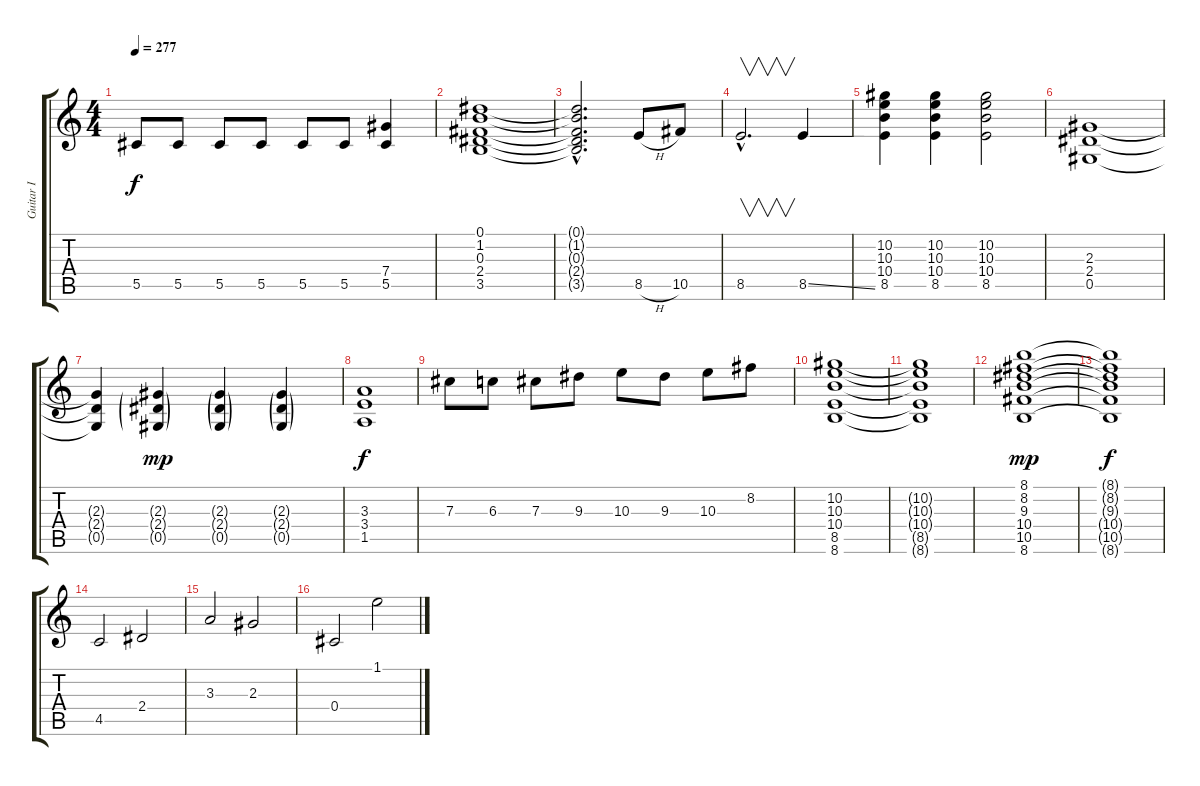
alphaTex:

\track ("Guitar I" "Guitar I") {instrument overdrivenguitar}
\staff {score tabs}
\tuning (Eb4 Bb3 Gb3 Db3 Ab2 Eb2) {hide}
\ts (4 4)
\tempo 277
\clef g2
\ks c
5.5.8{dy f} 5.5.8 5.5.8 5.5.8 5.5.8 5.5.8 (7.4 5.5).4 |
(0.1 1.2 0.3 2.4 3.5).1 |
(0.1{hac t} 1.2{hac t} 0.3{hac t} 2.4{hac t} 3.5{hac t}).2{d} 8.5{h}.8 10.5.8 |
8.5{hac}.2{v d} 8.5{ss}.4 |
(10.2 10.3 10.4 8.5).4 (10.2 10.3 10.4 8.5).4 (10.2 10.3 10.4 8.5).2 |
(2.3 2.4 0.5).1 |
(2.3{t} 2.4{t} 0.5{t}).4 (2.3{g} 2.4{g} 0.5{g}).4{dy mp} (2.3{g} 2.4{g} 0.5{g}).4 (2.3{g} 2.4{g} 0.5{g}).4 |
(3.3 3.4 1.5).1{dy f} |
7.3.8 6.3.8 7.3.8 9.3.8 10.3.8 9.3.8 10.3.8 8.2.8 |
(10.2 10.3 10.4 8.5 8.6).1 |
(10.2{t} 10.3{t} 10.4{t} 8.5{t} 8.6{t}).1 |
(8.1 8.2 9.3 10.4 10.5 8.6).1{dy mp} |
(8.1{t} 8.2{t} 9.3{t} 10.4{t} 10.5{t} 8.6{t}).1{dy f} |
4.5.2 2.4.2 |
3.3.2 2.3.2 |
0.4.2 1.1.2
